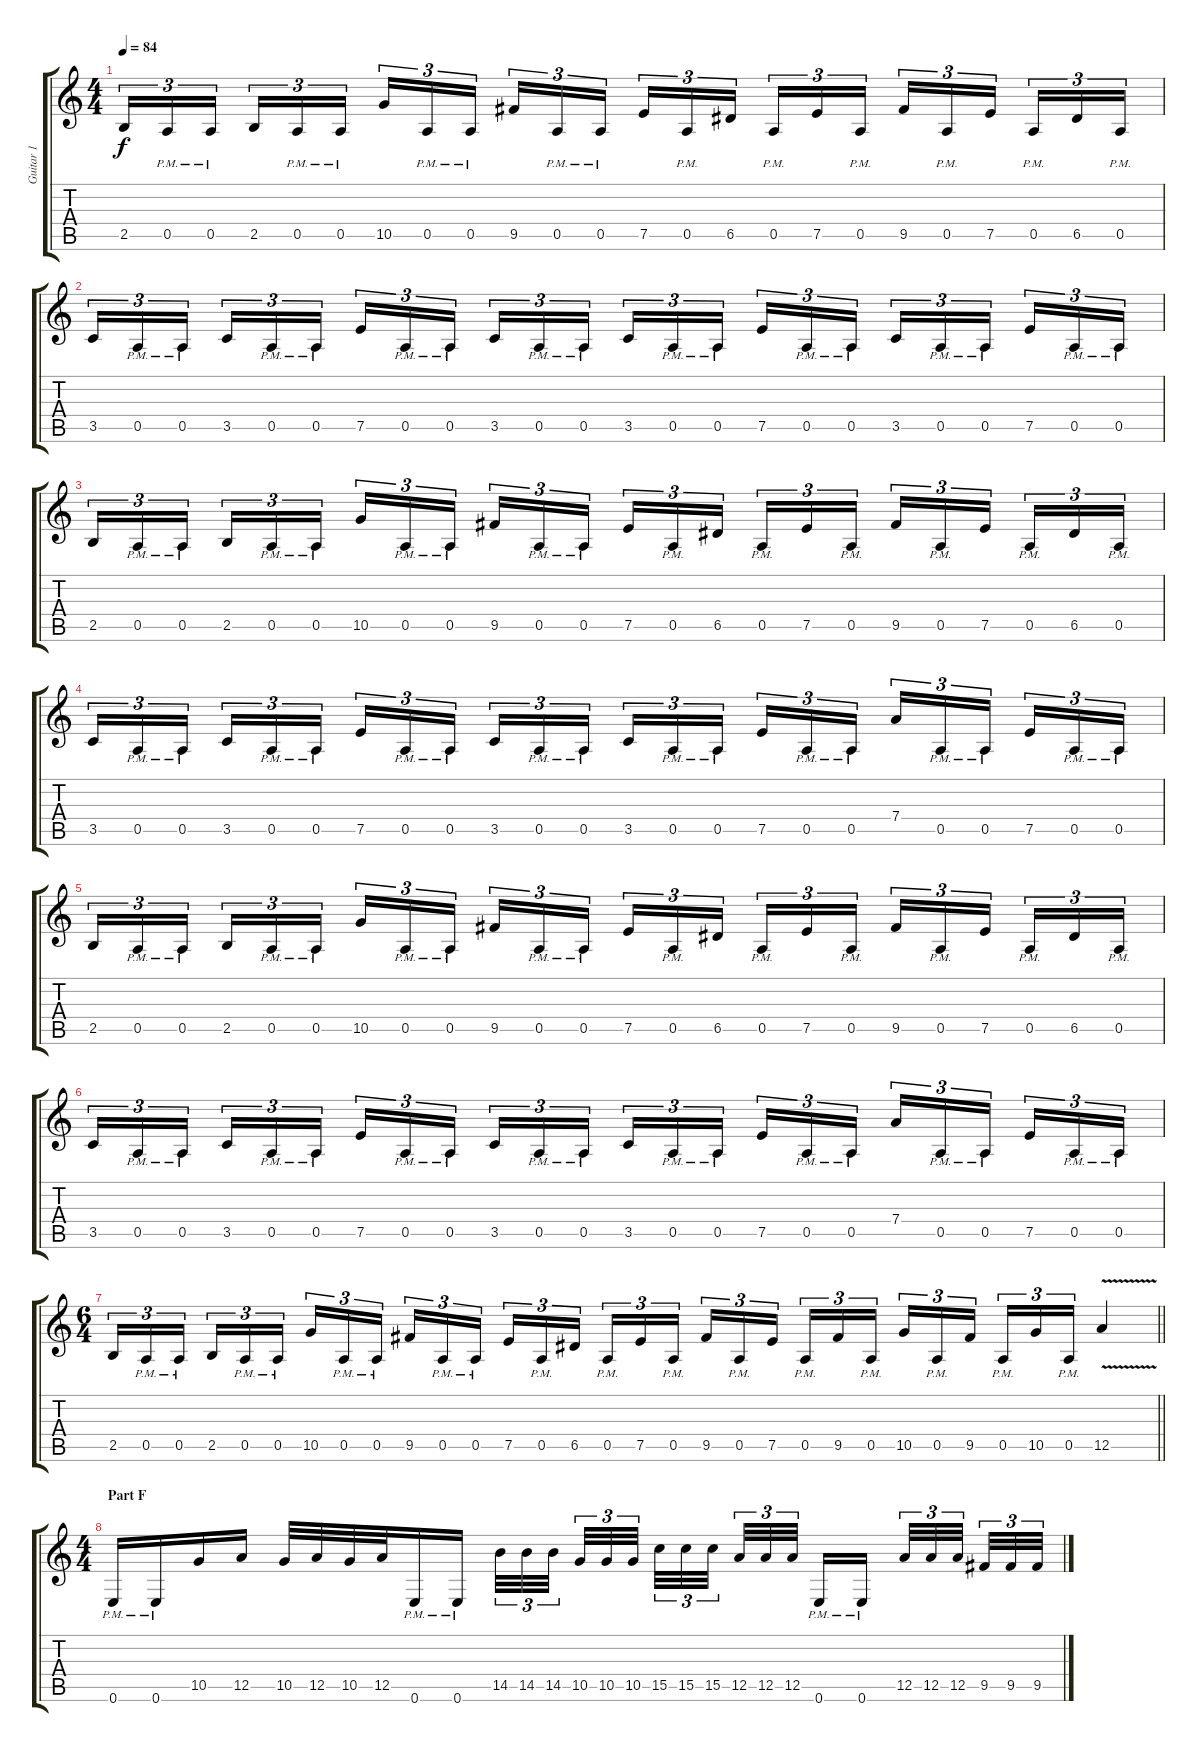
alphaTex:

\track ("Guitar 1" "Guitar 1") {instrument overdrivenguitar}
\staff {score tabs}
\tuning (E4 B3 G3 D3 A2 E2) {hide}
\ts (4 4)
\tempo 84
\clef g2
\ks c
2.5.16{tu (3 2) dy f} 0.5{pm}.16{tu (3 2)} 0.5{pm}.16{tu (3 2) beam splitsecondary} 2.5.16{tu (3 2)} 0.5{pm}.16{tu (3 2)} 0.5{pm}.16{tu (3 2)} 10.5.16{tu (3 2)} 0.5{pm}.16{tu (3 2)} 0.5{pm}.16{tu (3 2) beam splitsecondary} 9.5.16{tu (3 2)} 0.5{pm}.16{tu (3 2)} 0.5{pm}.16{tu (3 2)} 7.5.16{tu (3 2)} 0.5{pm}.16{tu (3 2)} 6.5.16{tu (3 2) beam splitsecondary} 0.5{pm}.16{tu (3 2)} 7.5.16{tu (3 2)} 0.5{pm}.16{tu (3 2)} 9.5.16{tu (3 2)} 0.5{pm}.16{tu (3 2)} 7.5.16{tu (3 2) beam splitsecondary} 0.5{pm}.16{tu (3 2)} 6.5.16{tu (3 2)} 0.5{pm}.16{tu (3 2)} |
3.5.16{tu (3 2)} 0.5{pm}.16{tu (3 2)} 0.5{pm}.16{tu (3 2) beam splitsecondary} 3.5.16{tu (3 2)} 0.5{pm}.16{tu (3 2)} 0.5{pm}.16{tu (3 2)} 7.5.16{tu (3 2)} 0.5{pm}.16{tu (3 2)} 0.5{pm}.16{tu (3 2) beam splitsecondary} 3.5.16{tu (3 2)} 0.5{pm}.16{tu (3 2)} 0.5{pm}.16{tu (3 2)} 3.5.16{tu (3 2)} 0.5{pm}.16{tu (3 2)} 0.5{pm}.16{tu (3 2) beam splitsecondary} 7.5.16{tu (3 2)} 0.5{pm}.16{tu (3 2)} 0.5{pm}.16{tu (3 2)} 3.5.16{tu (3 2)} 0.5{pm}.16{tu (3 2)} 0.5{pm}.16{tu (3 2) beam splitsecondary} 7.5.16{tu (3 2)} 0.5{pm}.16{tu (3 2)} 0.5{pm}.16{tu (3 2)} |
2.5.16{tu (3 2)} 0.5{pm}.16{tu (3 2)} 0.5{pm}.16{tu (3 2) beam splitsecondary} 2.5.16{tu (3 2)} 0.5{pm}.16{tu (3 2)} 0.5{pm}.16{tu (3 2)} 10.5.16{tu (3 2)} 0.5{pm}.16{tu (3 2)} 0.5{pm}.16{tu (3 2) beam splitsecondary} 9.5.16{tu (3 2)} 0.5{pm}.16{tu (3 2)} 0.5{pm}.16{tu (3 2)} 7.5.16{tu (3 2)} 0.5{pm}.16{tu (3 2)} 6.5.16{tu (3 2) beam splitsecondary} 0.5{pm}.16{tu (3 2)} 7.5.16{tu (3 2)} 0.5{pm}.16{tu (3 2)} 9.5.16{tu (3 2)} 0.5{pm}.16{tu (3 2)} 7.5.16{tu (3 2) beam splitsecondary} 0.5{pm}.16{tu (3 2)} 6.5.16{tu (3 2)} 0.5{pm}.16{tu (3 2)} |
3.5.16{tu (3 2)} 0.5{pm}.16{tu (3 2)} 0.5{pm}.16{tu (3 2) beam splitsecondary} 3.5.16{tu (3 2)} 0.5{pm}.16{tu (3 2)} 0.5{pm}.16{tu (3 2)} 7.5.16{tu (3 2)} 0.5{pm}.16{tu (3 2)} 0.5{pm}.16{tu (3 2) beam splitsecondary} 3.5.16{tu (3 2)} 0.5{pm}.16{tu (3 2)} 0.5{pm}.16{tu (3 2)} 3.5.16{tu (3 2)} 0.5{pm}.16{tu (3 2)} 0.5{pm}.16{tu (3 2) beam splitsecondary} 7.5.16{tu (3 2)} 0.5{pm}.16{tu (3 2)} 0.5{pm}.16{tu (3 2)} 7.4.16{tu (3 2)} 0.5{pm}.16{tu (3 2)} 0.5{pm}.16{tu (3 2) beam splitsecondary} 7.5.16{tu (3 2)} 0.5{pm}.16{tu (3 2)} 0.5{pm}.16{tu (3 2)} |
2.5.16{tu (3 2)} 0.5{pm}.16{tu (3 2)} 0.5{pm}.16{tu (3 2) beam splitsecondary} 2.5.16{tu (3 2)} 0.5{pm}.16{tu (3 2)} 0.5{pm}.16{tu (3 2)} 10.5.16{tu (3 2)} 0.5{pm}.16{tu (3 2)} 0.5{pm}.16{tu (3 2) beam splitsecondary} 9.5.16{tu (3 2)} 0.5{pm}.16{tu (3 2)} 0.5{pm}.16{tu (3 2)} 7.5.16{tu (3 2)} 0.5{pm}.16{tu (3 2)} 6.5.16{tu (3 2) beam splitsecondary} 0.5{pm}.16{tu (3 2)} 7.5.16{tu (3 2)} 0.5{pm}.16{tu (3 2)} 9.5.16{tu (3 2)} 0.5{pm}.16{tu (3 2)} 7.5.16{tu (3 2) beam splitsecondary} 0.5{pm}.16{tu (3 2)} 6.5.16{tu (3 2)} 0.5{pm}.16{tu (3 2)} |
3.5.16{tu (3 2)} 0.5{pm}.16{tu (3 2)} 0.5{pm}.16{tu (3 2) beam splitsecondary} 3.5.16{tu (3 2)} 0.5{pm}.16{tu (3 2)} 0.5{pm}.16{tu (3 2)} 7.5.16{tu (3 2)} 0.5{pm}.16{tu (3 2)} 0.5{pm}.16{tu (3 2) beam splitsecondary} 3.5.16{tu (3 2)} 0.5{pm}.16{tu (3 2)} 0.5{pm}.16{tu (3 2)} 3.5.16{tu (3 2)} 0.5{pm}.16{tu (3 2)} 0.5{pm}.16{tu (3 2) beam splitsecondary} 7.5.16{tu (3 2)} 0.5{pm}.16{tu (3 2)} 0.5{pm}.16{tu (3 2)} 7.4.16{tu (3 2)} 0.5{pm}.16{tu (3 2)} 0.5{pm}.16{tu (3 2) beam splitsecondary} 7.5.16{tu (3 2)} 0.5{pm}.16{tu (3 2)} 0.5{pm}.16{tu (3 2)} |
\ts (6 4)
\barLineRight lightlight
2.5.16{tu (3 2)} 0.5{pm}.16{tu (3 2)} 0.5{pm}.16{tu (3 2) beam splitsecondary} 2.5.16{tu (3 2)} 0.5{pm}.16{tu (3 2)} 0.5{pm}.16{tu (3 2) beam splitsecondary} 10.5.16{tu (3 2)} 0.5{pm}.16{tu (3 2)} 0.5{pm}.16{tu (3 2) beam splitsecondary} 9.5.16{tu (3 2)} 0.5{pm}.16{tu (3 2)} 0.5{pm}.16{tu (3 2) beam splitsecondary} 7.5.16{tu (3 2)} 0.5{pm}.16{tu (3 2)} 6.5.16{tu (3 2) beam splitsecondary} 0.5{pm}.16{tu (3 2)} 7.5.16{tu (3 2)} 0.5{pm}.16{tu (3 2)} 9.5.16{tu (3 2)} 0.5{pm}.16{tu (3 2)} 7.5.16{tu (3 2) beam splitsecondary} 0.5{pm}.16{tu (3 2)} 9.5.16{tu (3 2)} 0.5{pm}.16{tu (3 2) beam splitsecondary} 10.5.16{tu (3 2)} 0.5{pm}.16{tu (3 2)} 9.5.16{tu (3 2) beam splitsecondary} 0.5{pm}.16{tu (3 2)} 10.5.16{tu (3 2)} 0.5{pm}.16{tu (3 2)} 12.5{v}.4 |
\ts (4 4)
\section ("" "Part F")
0.6{pm}.16 0.6{pm}.16 10.5.16 12.5.16 10.5.32 12.5.32 10.5.32 12.5.32 0.6{pm}.16 0.6{pm}.16 14.5.32{tu (3 2)} 14.5.32{tu (3 2)} 14.5.32{tu (3 2) beam splitsecondary} 10.5.32{tu (3 2)} 10.5.32{tu (3 2)} 10.5.32{tu (3 2) beam splitsecondary} 15.5.32{tu (3 2)} 15.5.32{tu (3 2)} 15.5.32{tu (3 2) beam splitsecondary} 12.5.32{tu (3 2)} 12.5.32{tu (3 2)} 12.5.32{tu (3 2)} 0.6{pm}.16 0.6{pm}.16{beam splitsecondary} 12.5.32{tu (3 2)} 12.5.32{tu (3 2)} 12.5.32{tu (3 2) beam splitsecondary} 9.5.32{tu (3 2)} 9.5.32{tu (3 2)} 9.5.32{tu (3 2)}
